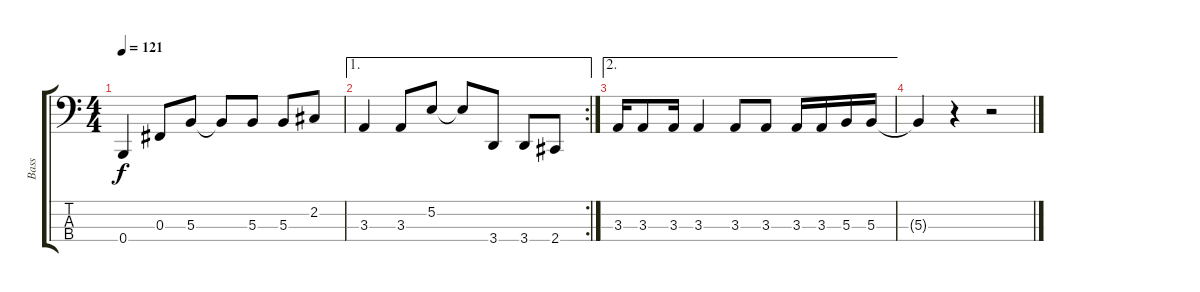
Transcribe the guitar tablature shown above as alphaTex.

\track ("Bass" "Bass") {instrument electricbassfinger}
\staff {score tabs}
\tuning (E2 B1 Gb1 B0) {hide}
\ts (4 4)
\tempo 121
\clef f4
\ks c
0.4.4{dy f} 0.3.8 5.3.8 5.3{t}.8 5.3.8 5.3.8 2.2.8 |
\ae 1
\rc 2
3.3.4 3.3.8 5.2.8 5.2{t}.8 3.4.8 3.4.8 2.4.8 |
\ae 2
3.3.16 3.3.8 3.3.16 3.3.4 3.3.8 3.3.8 3.3.16 3.3.16 5.3.16 5.3.16 |
5.3{t}.4 r.4 r.2
